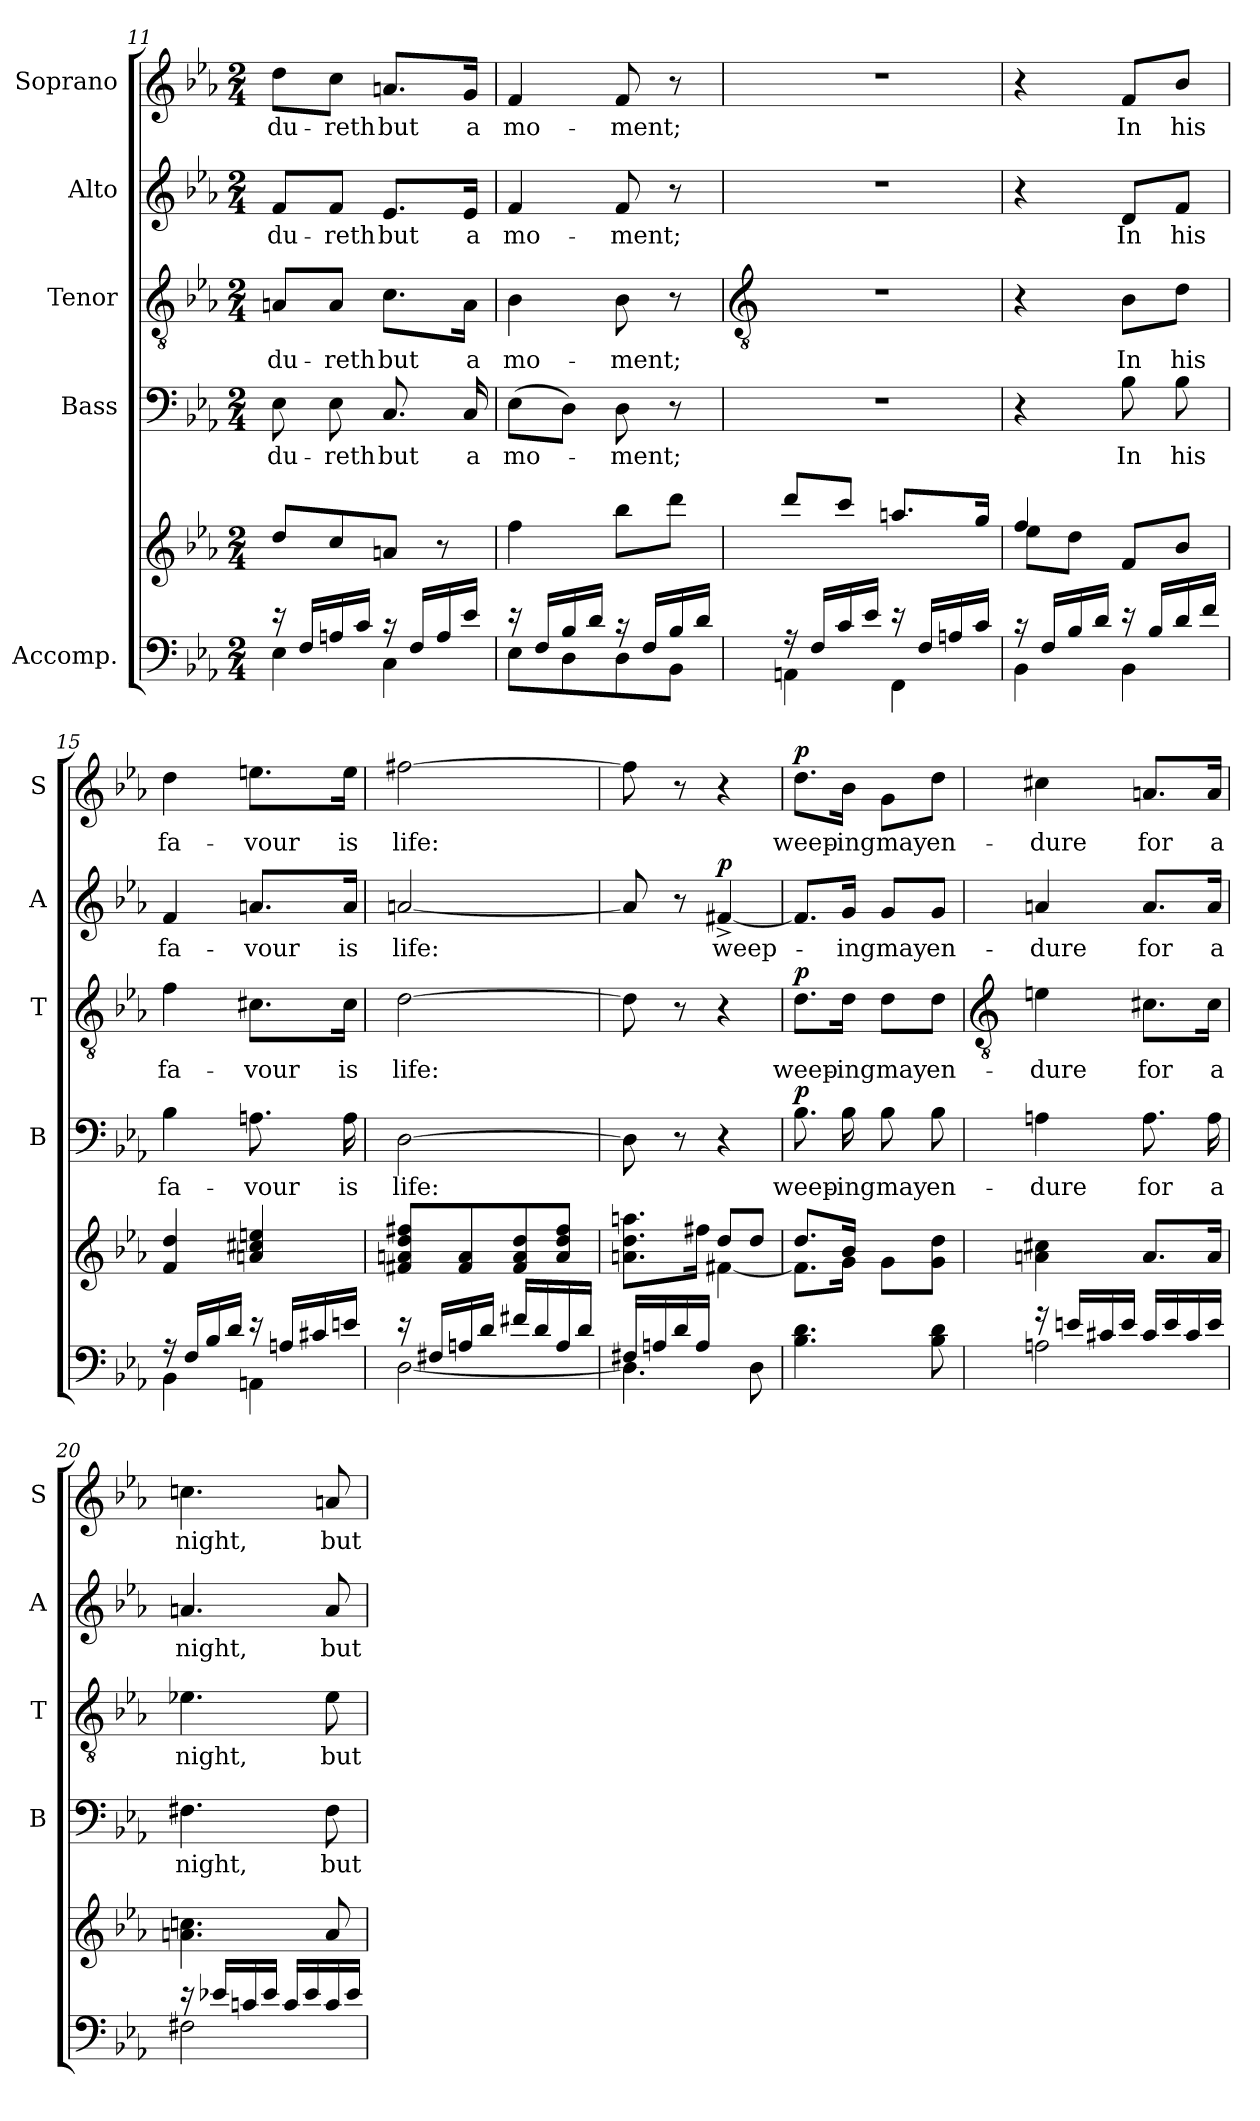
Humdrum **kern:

**kern	**kern	**kern	**text	**dynam	**kern	**text	**dynam	**kern	**text	**dynam	**kern	**text	**dynam
*part5	*part5	*part4	*part4	*part4	*part3	*part3	*part3	*part2	*part2	*part2	*part1	*part1	*part1
*staff6	*staff5	*staff4	*staff4	*staff4	*staff3	*staff3	*staff3	*staff2	*staff2	*staff2	*staff1	*staff1	*staff1
*I"Accomp.	*	*I"Bass	*	*	*I"Tenor	*	*	*I"Alto	*	*	*I"Soprano	*	*
*	*	*I'B	*	*	*I'T	*	*	*I'A	*	*	*I'S	*	*
*clefF4	*clefG2	*clefF4	*	*	*clefGv2	*	*	*clefG2	*	*	*clefG2	*	*
*k[b-e-a-]	*k[b-e-a-]	*k[b-e-a-]	*	*	*k[b-e-a-]	*	*	*k[b-e-a-]	*	*	*k[b-e-a-]	*	*
*E-:	*E-:	*E-:	*	*	*E-:	*	*	*E-:	*	*	*E-:	*	*
*M2/4	*M2/4	*M2/4	*	*	*M2/4	*	*	*M2/4	*	*	*M2/4	*	*
=11	=11	=11	=11	=11	=11	=11	=11	=11	=11	=11	=11	=11	=11
*^	*	*	*	*	*	*	*	*	*	*	*	*	*
!	!	!	!	!LO:LY:b	!	!	!LO:LY:b	!	!	!LO:LY:b	!	!	!LO:LY:b	!
16r	4E-\	8dd/L	8E-	-du-	.	8An/L	-du-	.	8f/L	-du-	.	8dd\L	-du-	.
16F/LL	.	.	.	.	.	.	.	.	.	.	.	.	.	.
!	!	!	!	!LO:LY:b	!	!	!LO:LY:b	!	!	!LO:LY:b	!	!	!LO:LY:b	!
16An/	.	8cc/	8E-	-reth	.	8A/J	-reth	.	8f/J	-reth	.	8cc\J	-reth	.
16c/JJ	.	.	.	.	.	.	.	.	.	.	.	.	.	.
!	!	!	!	!LO:LY:b	!	!	!LO:LY:b	!	!	!LO:LY:b	!	!	!LO:LY:b	!
16r	4C\	8an/J	8.C	but	.	8.c\L	but	.	8.e-/L	but	.	8.an/L	but	.
16F/LL	.	.	.	.	.	.	.	.	.	.	.	.	.	.
16A/	.	8r	.	.	.	.	.	.	.	.	.	.	.	.
!	!	!	!	!LO:LY:b	!	!	!LO:LY:b	!	!	!LO:LY:b	!	!	!LO:LY:b	!
16e-/JJ	.	.	16C	a	.	16A\Jk	a	.	16e-/Jk	a	.	16g/Jk	a	.
=12	=12	=12	=12	=12	=12	=12	=12	=12	=12	=12	=12	=12	=12	=12
!	!	!	!	!LO:LY:b	!	!	!LO:LY:b	!	!	!LO:LY:b	!	!	!LO:LY:b	!
16r	8E-\L	4ff	(>8E-L	mo-	.	4B-	mo-	.	4f	mo-	.	4f	mo-	.
16F/LL	.	.	.	.	.	.	.	.	.	.	.	.	.	.
16B-/	8D\	.	8DJ)	.	.	.	.	.	.	.	.	.	.	.
16d/JJ	.	.	.	.	.	.	.	.	.	.	.	.	.	.
!	!	!	!	!LO:LY:b	!	!	!LO:LY:b	!	!	!LO:LY:b	!	!	!LO:LY:b	!
16r	8D\	8bb-L	8D	ment;	.	8B-	-ment;	.	8f	-ment;	.	8f	-ment;	.
16F/LL	.	.	.	.	.	.	.	.	.	.	.	.	.	.
16B-/	8BB-\J	8dddJ	8r	.	.	8r	.	.	8r	.	.	8r	.	.
16d/JJ	.	.	.	.	.	.	.	.	.	.	.	.	.	.
!!LO:LB:g=z
=13	=13	=13	=13	=13	=13	=13	=13	=13	=13	=13	=13	=13	=13	=13
*	*	*	*	*	*	*clefGv2	*	*	*	*	*	*	*	*
*	*	*^	*	*	*	*	*	*	*	*	*	*	*	*
!	!	!	!LO:N:vis=1	!LO:N:vis=1	!	!	!LO:N:vis=1	!	!	!LO:N:vis=1	!	!	!LO:N:vis=1	!	!
16r	4AAn\	8dddL	2ryy	2r	.	.	2r	.	.	2r	.	.	2r	.	.
16F/LL	.	.	.	.	.	.	.	.	.	.	.	.	.	.	.
16c/	.	8cccJ	.	.	.	.	.	.	.	.	.	.	.	.	.
16e-/JJ	.	.	.	.	.	.	.	.	.	.	.	.	.	.	.
16r	4FF\	8.aanL	.	.	.	.	.	.	.	.	.	.	.	.	.
16F/LL	.	.	.	.	.	.	.	.	.	.	.	.	.	.	.
16An/	.	.	.	.	.	.	.	.	.	.	.	.	.	.	.
16c/JJ	.	16ggJ	.	.	.	.	.	.	.	.	.	.	.	.	.
=14	=14	=14	=14	=14	=14	=14	=14	=14	=14	=14	=14	=14	=14	=14	=14
16r	4BB-\	4ff/	8ee-\L	4r	.	.	4r	.	.	4r	.	.	4r	.	.
16F/LL	.	.	.	.	.	.	.	.	.	.	.	.	.	.	.
16B-/	.	.	8dd\J	.	.	.	.	.	.	.	.	.	.	.	.
16d/JJ	.	.	.	.	.	.	.	.	.	.	.	.	.	.	.
!	!	!	!	!	!LO:LY:b	!	!	!LO:LY:b	!	!	!LO:LY:b	!	!	!LO:LY:b	!
16r	4BB-\	8fL	4ryy	8B-	In	.	8B-\L	In	.	8d/L	In	.	8f/L	In	.
16B-/LL	.	.	.	.	.	.	.	.	.	.	.	.	.	.	.
!	!	!	!	!	!LO:LY:b	!	!	!LO:LY:b	!	!	!LO:LY:b	!	!	!LO:LY:b	!
16d/	.	8b-J	.	8B-	his	.	8d\J	his	.	8f/J	his	.	8b-/J	his	.
16f/JJ	.	.	.	.	.	.	.	.	.	.	.	.	.	.	.
=15	=15	=15	=15	=15	=15	=15	=15	=15	=15	=15	=15	=15	=15	=15	=15
!	!	!	!	!	!LO:LY:b	!	!	!LO:LY:b	!	!	!LO:LY:b	!	!	!LO:LY:b	!
16r	4BB-\	4f 4dd	2ryy	4B-	fa-	.	4f	fa-	.	4f	fa-	.	4dd	fa-	.
16F/LL	.	.	.	.	.	.	.	.	.	.	.	.	.	.	.
16B-/	.	.	.	.	.	.	.	.	.	.	.	.	.	.	.
16d/JJ	.	.	.	.	.	.	.	.	.	.	.	.	.	.	.
!	!	!	!	!	!LO:LY:b	!	!	!LO:LY:b	!	!	!LO:LY:b	!	!	!LO:LY:b	!
16r	4AAn\	4an 4cc#X 4een	.	8.An	-vour	.	8.c#X\L	-vour	.	8.an/L	-vour	.	8.een\L	-vour	.
16An/LL	.	.	.	.	.	.	.	.	.	.	.	.	.	.	.
16c#X/	.	.	.	.	.	.	.	.	.	.	.	.	.	.	.
!	!	!	!	!	!LO:LY:b	!	!	!LO:LY:b	!	!	!LO:LY:b	!	!	!LO:LY:b	!
16en/JJ	.	.	.	16A	is	.	16c#\Jk	is	.	16a/Jk	is	.	16ee\Jk	is	.
=16	=16	=16	=16	=16	=16	=16	=16	=16	=16	=16	=16	=16	=16	=16	=16
!	!	!	!	!	!LO:LY:b	!	!	!LO:LY:b	!	!	!LO:LY:b	!	!	!LO:LY:b	!
16r	[2D\	8f#X 8an 8dd 8ff#XL	2ryy	[2D	life:	.	[2d	life:	.	[2an	life:	.	[2ff#X	life:	.
16F#X/LL	.	.	.	.	.	.	.	.	.	.	.	.	.	.	.
16An/	.	8f# 8a	.	.	.	.	.	.	.	.	.	.	.	.	.
16d/JJ	.	.	.	.	.	.	.	.	.	.	.	.	.	.	.
16f#X/LL	.	8f# 8a 8dd	.	.	.	.	.	.	.	.	.	.	.	.	.
16d/	.	.	.	.	.	.	.	.	.	.	.	.	.	.	.
16A/	.	8a 8dd 8ff#J	.	.	.	.	.	.	.	.	.	.	.	.	.
16d/JJ	.	.	.	.	.	.	.	.	.	.	.	.	.	.	.
=17	=17	=17	=17	=17	=17	=17	=17	=17	=17	=17	=17	=17	=17	=17	=17
16F#X/LL	4.D\]	8.an 8.dd 8.aanL	4ryy	8D]	.	.	8d]	.	.	8a]	.	.	8ff#]	.	.
16An/	.	.	.	.	.	.	.	.	.	.	.	.	.	.	.
16d/	.	.	.	8r	.	.	8r	.	.	8r	.	.	8r	.	.
16A/JJ	.	16ff#XJ	.	.	.	.	.	.	.	.	.	.	.	.	.
!	!	!	!	!	!	!	!	!	!	!	!LO:LY:b	!LO:DY:b	!	!	!
4ryy	.	8dd/L	[4f#X\	4r	.	.	4r	.	.	[4f#X^	weep-	p	4r	.	.
.	8D\	8dd/J	.	.	.	.	.	.	.	.	.	.	.	.	.
=18	=18	=18	=18	=18	=18	=18	=18	=18	=18	=18	=18	=18	=18	=18	=18
!LO:N:vis=1	!	!	!	!	!LO:LY:b	!LO:DY:b	!	!LO:LY:b	!LO:DY:b	!	!	!	!	!LO:LY:b	!LO:DY:b
2ryy	4.B-\ 4.d\	8.dd/L	8.f#\L]	8.B-	weep-	p	8.d\L	weep-	p	8.f#/L]	.	.	8.dd\L	weep-	p
!	!	!	!	!	!LO:LY:b	!	!	!LO:LY:b	!	!	!LO:LY:b	!	!	!LO:LY:b	!
.	.	16b-/J	16g\J	16B-	-ing	.	16d\Jk	-ing	.	16g/Jk	ing	.	16b-\Jk	-ing	.
!	!	!	!	!	!LO:LY:b	!	!	!LO:LY:b	!	!	!LO:LY:b	!	!	!LO:LY:b	!
.	.	8gL	4ryy	8B-	may	.	8d\L	may	.	8g/L	may	.	8g\L	may	.
!	!	!	!	!	!LO:LY:b	!	!	!LO:LY:b	!	!	!LO:LY:b	!	!	!LO:LY:b	!
.	8B-\ 8d\	8g 8ddJ	.	8B-	en-	.	8d\J	en-	.	8g/J	en-	.	8dd\J	en-	.
*	*	*v	*v	*	*	*	*	*	*	*	*	*	*	*	*
!!LO:LB:g=z
=19	=19	=19	=19	=19	=19	=19	=19	=19	=19	=19	=19	=19	=19	=19
*	*	*	*	*	*	*clefGv2	*	*	*	*	*	*	*	*
!	!	!	!	!LO:LY:b	!	!	!LO:LY:b	!	!	!LO:LY:b	!	!	!LO:LY:b	!
16r	2An\	4an 4cc#X	4An	-dure	.	4en	-dure	.	4an	-dure	.	4cc#X	-dure	.
16en/LL	.	.	.	.	.	.	.	.	.	.	.	.	.	.
16c#X/	.	.	.	.	.	.	.	.	.	.	.	.	.	.
16e/JJ	.	.	.	.	.	.	.	.	.	.	.	.	.	.
!	!	!	!	!LO:LY:b	!	!	!LO:LY:b	!	!	!LO:LY:b	!	!	!LO:LY:b	!
16c#/LL	.	8.aL	8.A	for	.	8.c#X\L	for	.	8.a/L	for	.	8.an/L	for	.
16e/	.	.	.	.	.	.	.	.	.	.	.	.	.	.
16c#/	.	.	.	.	.	.	.	.	.	.	.	.	.	.
!	!	!	!	!LO:LY:b	!	!	!LO:LY:b	!	!	!LO:LY:b	!	!	!LO:LY:b	!
16e/JJ	.	16aJ	16A	a	.	16c#\Jk	a	.	16a/Jk	a	.	16a/Jk	a	.
=20	=20	=20	=20	=20	=20	=20	=20	=20	=20	=20	=20	=20	=20	=20
!	!	!	!	!LO:LY:b	!	!	!LO:LY:b	!	!	!LO:LY:b	!	!	!LO:LY:b	!
16r	2F#X\	4.an 4.ccn	4.F#X	night,	.	4.e-X	night,	.	4.an	night,	.	4.ccn	night,	.
16e-X/LL	.	.	.	.	.	.	.	.	.	.	.	.	.	.
16cn/	.	.	.	.	.	.	.	.	.	.	.	.	.	.
16e-/JJ	.	.	.	.	.	.	.	.	.	.	.	.	.	.
16c/LL	.	.	.	.	.	.	.	.	.	.	.	.	.	.
16e-/	.	.	.	.	.	.	.	.	.	.	.	.	.	.
!	!	!	!	!LO:LY:b	!	!	!LO:LY:b	!	!	!LO:LY:b	!	!	!LO:LY:b	!
16c/	.	8a	8F#	but	.	8e-	but	.	8a	but	.	8an	but	.
16e-/JJ	.	.	.	.	.	.	.	.	.	.	.	.	.	.
*v	*v	*	*	*	*	*	*	*	*	*	*	*	*	*
=	=	=	=	=	=	=	=	=	=	=	=	=	=
*-	*-	*-	*-	*-	*-	*-	*-	*-	*-	*-	*-	*-	*-
